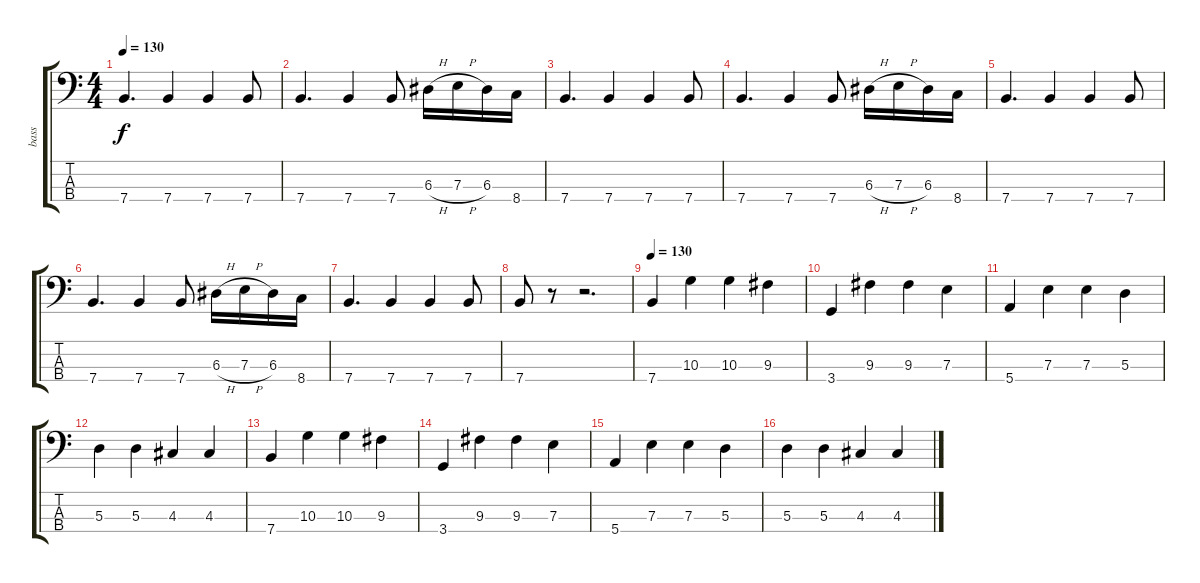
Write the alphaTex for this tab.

\track ("bass" "bass") {instrument electricbassfinger}
\staff {score tabs}
\tuning (G2 D2 A1 E1) {hide}
\ts (4 4)
\tempo 130
\clef f4
\ks c
7.4.4{d dy f} 7.4.4 7.4.4 7.4.8 |
7.4.4{d} 7.4.4 7.4.8 6.3{h}.16 7.3{h}.16 6.3.16 8.4.16 |
7.4.4{d} 7.4.4 7.4.4 7.4.8 |
7.4.4{d} 7.4.4 7.4.8 6.3{h}.16 7.3{h}.16 6.3.16 8.4.16 |
7.4.4{d} 7.4.4 7.4.4 7.4.8 |
7.4.4{d} 7.4.4 7.4.8 6.3{h}.16 7.3{h}.16 6.3.16 8.4.16 |
7.4.4{d} 7.4.4 7.4.4 7.4.8 |
7.4.8 r.8 r.2{d} |
\tempo 130
7.4.4 10.3.4 10.3.4 9.3.4 |
3.4.4 9.3.4 9.3.4 7.3.4 |
5.4.4 7.3.4 7.3.4 5.3.4 |
5.3.4 5.3.4 4.3.4 4.3.4 |
7.4.4 10.3.4 10.3.4 9.3.4 |
3.4.4 9.3.4 9.3.4 7.3.4 |
5.4.4 7.3.4 7.3.4 5.3.4 |
5.3.4 5.3.4 4.3.4 4.3.4
